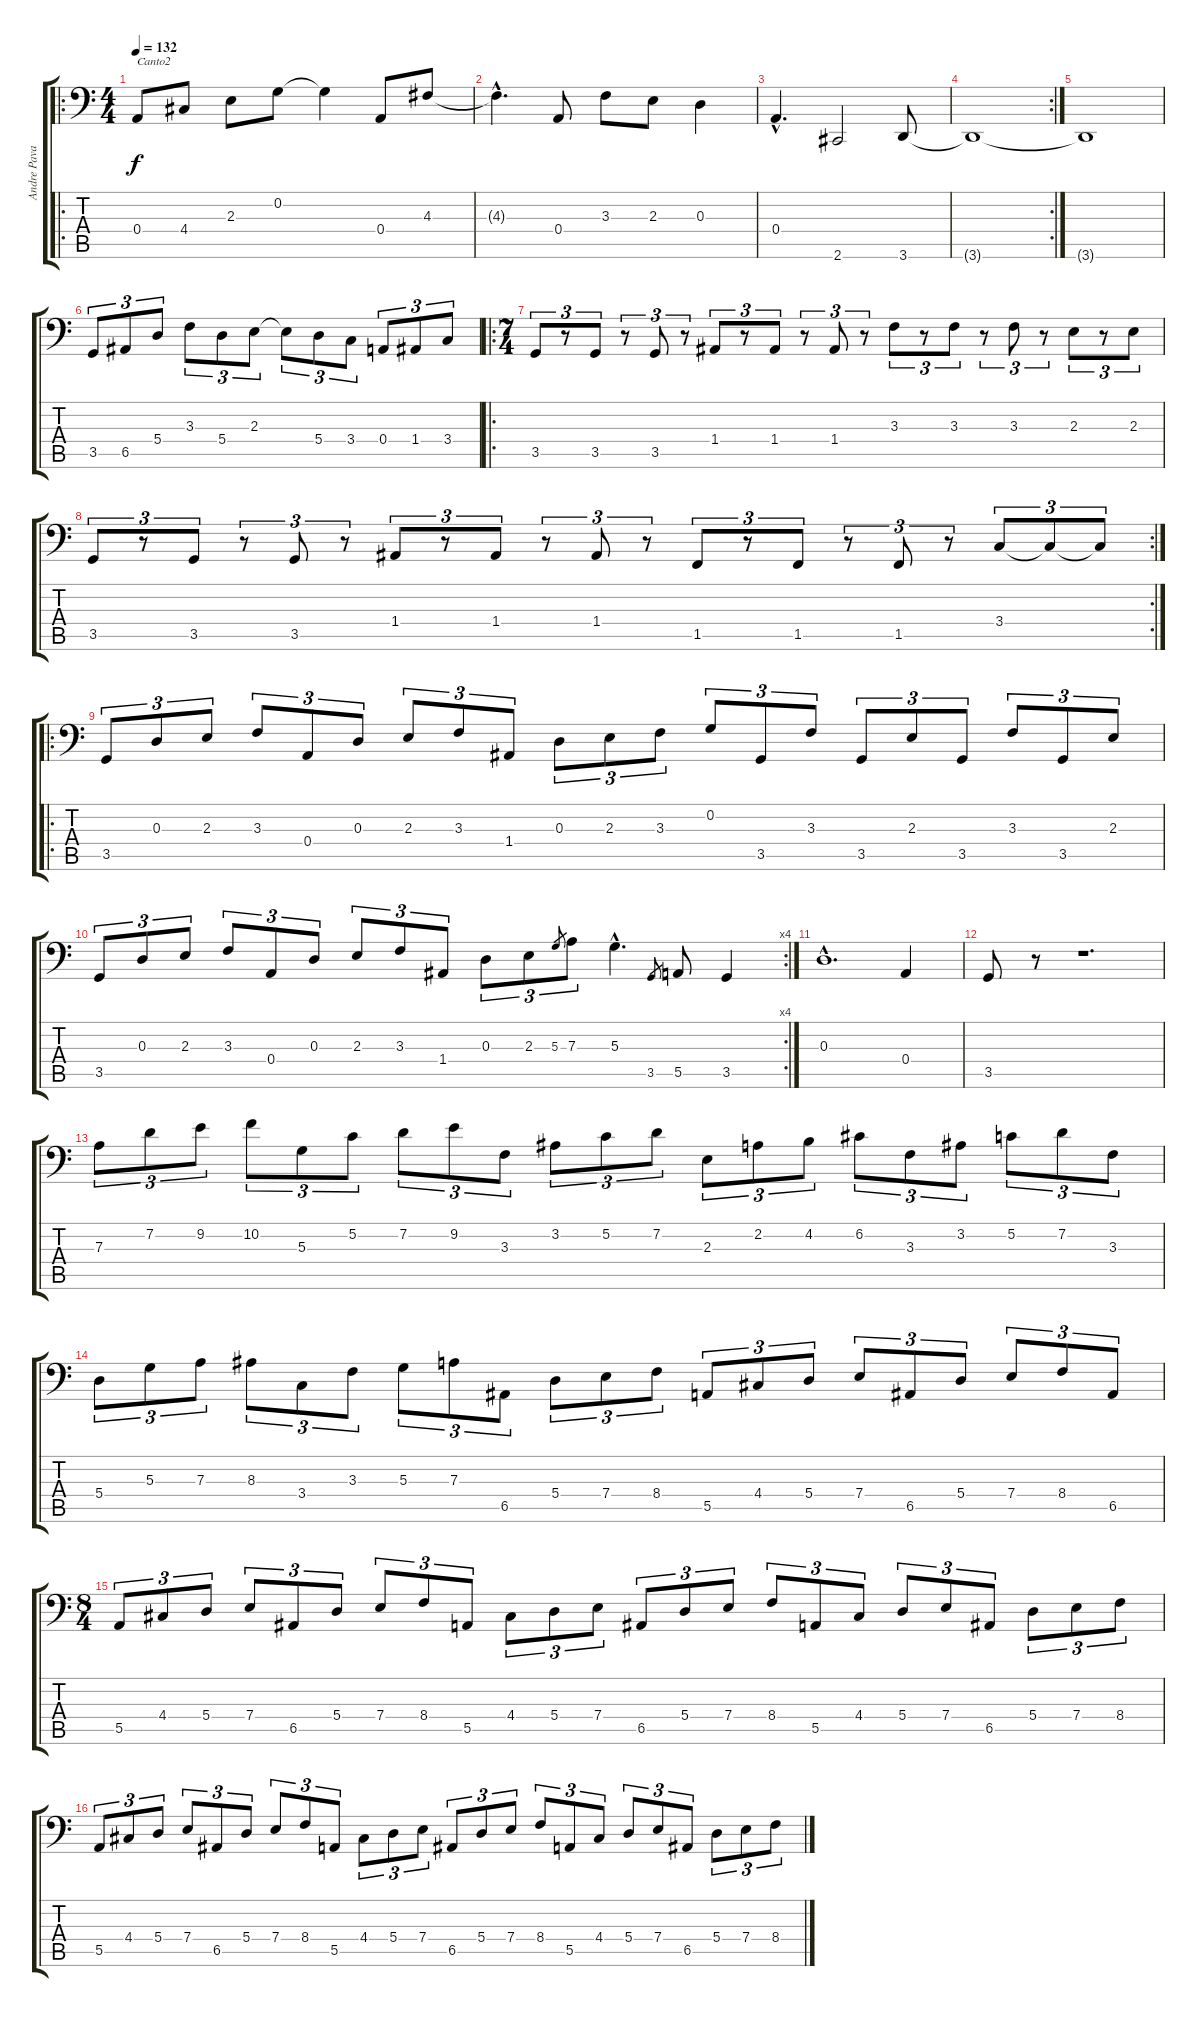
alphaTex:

\track ("Andre Pavani" "Andre Pava") {instrument electricbassfinger}
\staff {score tabs}
\tuning (C3 G2 D2 A1 E1 B0) {hide}
\ro
\ts (4 4)
\tempo 132
\clef f4
\ks c
0.4.8{txt "Canto2" dy f} 4.4.8 2.3.8 0.2.8 0.2{t}.4 0.4.8 4.3.8 |
4.3{hac t}.4{d} 0.4.8 3.3.8 2.3.8 0.3.4 |
0.4{hac}.4{d} 2.6.2 3.6.8 |
\rc 2
3.6{t}.1 |
3.6{t}.1 |
3.5.8{tu (3 2)} 6.5.8{tu (3 2)} 5.4.8{tu (3 2)} 3.3.8{tu (3 2)} 5.4.8{tu (3 2)} 2.3.8{tu (3 2)} 2.3{t}.8{tu (3 2)} 5.4.8{tu (3 2)} 3.4.8{tu (3 2)} 0.4.8{tu (3 2)} 1.4.8{tu (3 2)} 3.4.8{tu (3 2)} |
\ro
\ts (7 4)
3.5.8{tu (3 2)} r.8{tu (3 2)} 3.5.8{tu (3 2)} r.8{tu (3 2)} 3.5.8{tu (3 2)} r.8{tu (3 2)} 1.4.8{tu (3 2)} r.8{tu (3 2)} 1.4.8{tu (3 2)} r.8{tu (3 2)} 1.4.8{tu (3 2)} r.8{tu (3 2)} 3.3.8{tu (3 2)} r.8{tu (3 2)} 3.3.8{tu (3 2)} r.8{tu (3 2)} 3.3.8{tu (3 2)} r.8{tu (3 2)} 2.3.8{tu (3 2)} r.8{tu (3 2)} 2.3.8{tu (3 2)} |
\rc 2
3.5.8{tu (3 2)} r.8{tu (3 2)} 3.5.8{tu (3 2)} r.8{tu (3 2)} 3.5.8{tu (3 2)} r.8{tu (3 2)} 1.4.8{tu (3 2)} r.8{tu (3 2)} 1.4.8{tu (3 2)} r.8{tu (3 2)} 1.4.8{tu (3 2)} r.8{tu (3 2)} 1.5.8{tu (3 2)} r.8{tu (3 2)} 1.5.8{tu (3 2)} r.8{tu (3 2)} 1.5.8{tu (3 2)} r.8{tu (3 2)} 3.4.8{tu (3 2)} 3.4{t}.8{tu (3 2)} 3.4{t}.8{tu (3 2)} |
\ro
3.5.8{tu (3 2)} 0.3.8{tu (3 2)} 2.3.8{tu (3 2)} 3.3.8{tu (3 2)} 0.4.8{tu (3 2)} 0.3.8{tu (3 2)} 2.3.8{tu (3 2)} 3.3.8{tu (3 2)} 1.4.8{tu (3 2)} 0.3.8{tu (3 2)} 2.3.8{tu (3 2)} 3.3.8{tu (3 2)} 0.2.8{tu (3 2)} 3.5.8{tu (3 2)} 3.3.8{tu (3 2)} 3.5.8{tu (3 2)} 2.3.8{tu (3 2)} 3.5.8{tu (3 2)} 3.3.8{tu (3 2)} 3.5.8{tu (3 2)} 2.3.8{tu (3 2)} |
\rc 4
3.5.8{tu (3 2)} 0.3.8{tu (3 2)} 2.3.8{tu (3 2)} 3.3.8{tu (3 2)} 0.4.8{tu (3 2)} 0.3.8{tu (3 2)} 2.3.8{tu (3 2)} 3.3.8{tu (3 2)} 1.4.8{tu (3 2)} 0.3.8{tu (3 2)} 2.3.8{tu (3 2)} 5.3.8{gr} 7.3.8{tu (3 2)} 5.3{hac}.4{d} 3.5.8{gr} 5.5.8 3.5.4 |
0.3{hac}.1{d} 0.4.4 |
3.5.8 r.8 r.1{d} |
7.3.8{tu (3 2)} 7.2.8{tu (3 2)} 9.2.8{tu (3 2)} 10.2.8{tu (3 2)} 5.3.8{tu (3 2)} 5.2.8{tu (3 2)} 7.2.8{tu (3 2)} 9.2.8{tu (3 2)} 3.3.8{tu (3 2)} 3.2.8{tu (3 2)} 5.2.8{tu (3 2)} 7.2.8{tu (3 2)} 2.3.8{tu (3 2)} 2.2.8{tu (3 2)} 4.2.8{tu (3 2)} 6.2.8{tu (3 2)} 3.3.8{tu (3 2)} 3.2.8{tu (3 2)} 5.2.8{tu (3 2)} 7.2.8{tu (3 2)} 3.3.8{tu (3 2)} |
5.4.8{tu (3 2)} 5.3.8{tu (3 2)} 7.3.8{tu (3 2)} 8.3.8{tu (3 2)} 3.4.8{tu (3 2)} 3.3.8{tu (3 2)} 5.3.8{tu (3 2)} 7.3.8{tu (3 2)} 6.5.8{tu (3 2)} 5.4.8{tu (3 2)} 7.4.8{tu (3 2)} 8.4.8{tu (3 2)} 5.5.8{tu (3 2)} 4.4.8{tu (3 2)} 5.4.8{tu (3 2)} 7.4.8{tu (3 2)} 6.5.8{tu (3 2)} 5.4.8{tu (3 2)} 7.4.8{tu (3 2)} 8.4.8{tu (3 2)} 6.5.8{tu (3 2)} |
\ts (8 4)
5.5.8{tu (3 2)} 4.4.8{tu (3 2)} 5.4.8{tu (3 2)} 7.4.8{tu (3 2)} 6.5.8{tu (3 2)} 5.4.8{tu (3 2)} 7.4.8{tu (3 2)} 8.4.8{tu (3 2)} 5.5.8{tu (3 2)} 4.4.8{tu (3 2)} 5.4.8{tu (3 2)} 7.4.8{tu (3 2)} 6.5.8{tu (3 2)} 5.4.8{tu (3 2)} 7.4.8{tu (3 2)} 8.4.8{tu (3 2)} 5.5.8{tu (3 2)} 4.4.8{tu (3 2)} 5.4.8{tu (3 2)} 7.4.8{tu (3 2)} 6.5.8{tu (3 2)} 5.4.8{tu (3 2)} 7.4.8{tu (3 2)} 8.4.8{tu (3 2)} |
5.5.8{tu (3 2)} 4.4.8{tu (3 2)} 5.4.8{tu (3 2)} 7.4.8{tu (3 2)} 6.5.8{tu (3 2)} 5.4.8{tu (3 2)} 7.4.8{tu (3 2)} 8.4.8{tu (3 2)} 5.5.8{tu (3 2)} 4.4.8{tu (3 2)} 5.4.8{tu (3 2)} 7.4.8{tu (3 2)} 6.5.8{tu (3 2)} 5.4.8{tu (3 2)} 7.4.8{tu (3 2)} 8.4.8{tu (3 2)} 5.5.8{tu (3 2)} 4.4.8{tu (3 2)} 5.4.8{tu (3 2)} 7.4.8{tu (3 2)} 6.5.8{tu (3 2)} 5.4.8{tu (3 2)} 7.4.8{tu (3 2)} 8.4.8{tu (3 2)}
